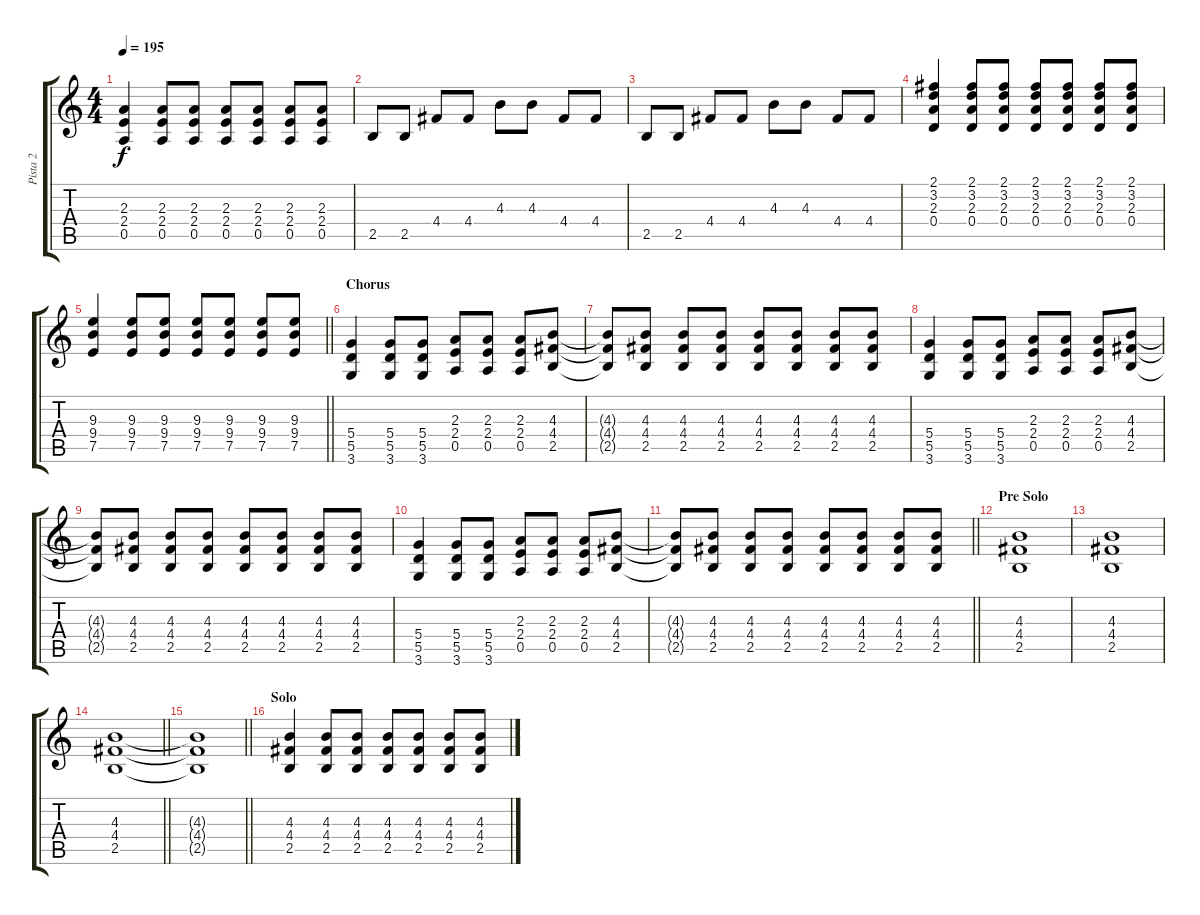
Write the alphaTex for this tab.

\track ("Pista 2" "Pista 2") {instrument overdrivenguitar}
\staff {score tabs}
\tuning (E4 B3 G3 D3 A2 E2) {hide}
\ts (4 4)
\tempo 195
\clef g2
\ks c
(2.3 2.4 0.5).4{dy f} (2.3 2.4 0.5).8 (2.3 2.4 0.5).8 (2.3 2.4 0.5).8 (2.3 2.4 0.5).8 (2.3 2.4 0.5).8 (2.3 2.4 0.5).8 |
2.5.8 2.5.8 4.4.8 4.4.8 4.3.8 4.3.8 4.4.8 4.4.8 |
2.5.8 2.5.8 4.4.8 4.4.8 4.3.8 4.3.8 4.4.8 4.4.8 |
(2.1 3.2 2.3 0.4).4 (2.1 3.2 2.3 0.4).8 (2.1 3.2 2.3 0.4).8 (2.1 3.2 2.3 0.4).8 (2.1 3.2 2.3 0.4).8 (2.1 3.2 2.3 0.4).8 (2.1 3.2 2.3 0.4).8 |
\barLineRight lightlight
(9.3 9.4 7.5).4 (9.3 9.4 7.5).8 (9.3 9.4 7.5).8 (9.3 9.4 7.5).8 (9.3 9.4 7.5).8 (9.3 9.4 7.5).8 (9.3 9.4 7.5).8 |
\section ("" "Chorus")
(5.4 5.5 3.6).4 (5.4 5.5 3.6).8 (5.4 5.5 3.6).8 (2.3 2.4 0.5).8 (2.3 2.4 0.5).8 (2.3 2.4 0.5).8 (4.3 4.4 2.5).8 |
(4.3{t} 4.4{t} 2.5{t}).8 (4.3 4.4 2.5).8 (4.3 4.4 2.5).8 (4.3 4.4 2.5).8 (4.3 4.4 2.5).8 (4.3 4.4 2.5).8 (4.3 4.4 2.5).8 (4.3 4.4 2.5).8 |
(5.4 5.5 3.6).4 (5.4 5.5 3.6).8 (5.4 5.5 3.6).8 (2.3 2.4 0.5).8 (2.3 2.4 0.5).8 (2.3 2.4 0.5).8 (4.3 4.4 2.5).8 |
(4.3{t} 4.4{t} 2.5{t}).8 (4.3 4.4 2.5).8 (4.3 4.4 2.5).8 (4.3 4.4 2.5).8 (4.3 4.4 2.5).8 (4.3 4.4 2.5).8 (4.3 4.4 2.5).8 (4.3 4.4 2.5).8 |
(5.4 5.5 3.6).4 (5.4 5.5 3.6).8 (5.4 5.5 3.6).8 (2.3 2.4 0.5).8 (2.3 2.4 0.5).8 (2.3 2.4 0.5).8 (4.3 4.4 2.5).8 |
\barLineRight lightlight
(4.3{t} 4.4{t} 2.5{t}).8 (4.3 4.4 2.5).8 (4.3 4.4 2.5).8 (4.3 4.4 2.5).8 (4.3 4.4 2.5).8 (4.3 4.4 2.5).8 (4.3 4.4 2.5).8 (4.3 4.4 2.5).8 |
\section ("" "Pre Solo")
(4.3 4.4 2.5).1 |
(4.3 4.4 2.5).1 |
\barLineRight lightlight
(4.3 4.4 2.5).1 |
\barLineRight lightlight
(4.3{t} 4.4{t} 2.5{t}).1 |
\section ("" "Solo")
(4.3 4.4 2.5).4 (4.3 4.4 2.5).8 (4.3 4.4 2.5).8 (4.3 4.4 2.5).8 (4.3 4.4 2.5).8 (4.3 4.4 2.5).8 (4.3 4.4 2.5).8
